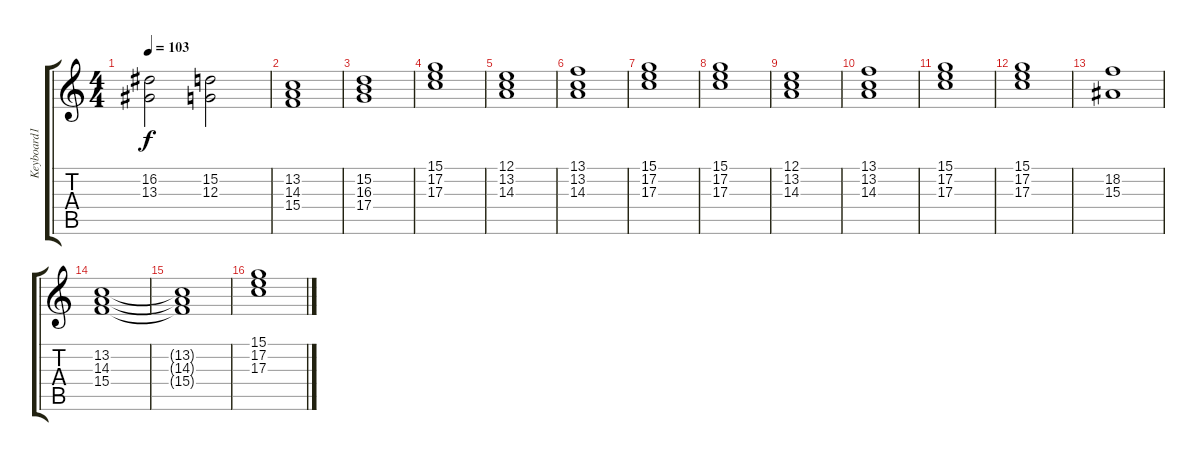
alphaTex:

\track ("Keyboard1" "Keyboard1") {instrument stringensemble1}
\staff {score tabs}
\tuning (E4 B3 G3 D3 A2 E2) {hide}
\ts (4 4)
\tempo 103
\clef g2
\ks c
(16.2 13.3).2{dy f} (15.2 12.3).2 |
(13.2 14.3 15.4).1 |
(15.2 16.3 17.4).1 |
(15.1 17.2 17.3).1 |
(12.1 13.2 14.3).1 |
(13.1 13.2 14.3).1 |
(15.1 17.2 17.3).1 |
(15.1 17.2 17.3).1 |
(12.1 13.2 14.3).1 |
(13.1 13.2 14.3).1 |
(15.1 17.2 17.3).1 |
(15.1 17.2 17.3).1 |
(18.2 15.3).1 |
(13.2 14.3 15.4).1 |
(13.2{t} 14.3{t} 15.4{t}).1 |
(15.1 17.2 17.3).1
